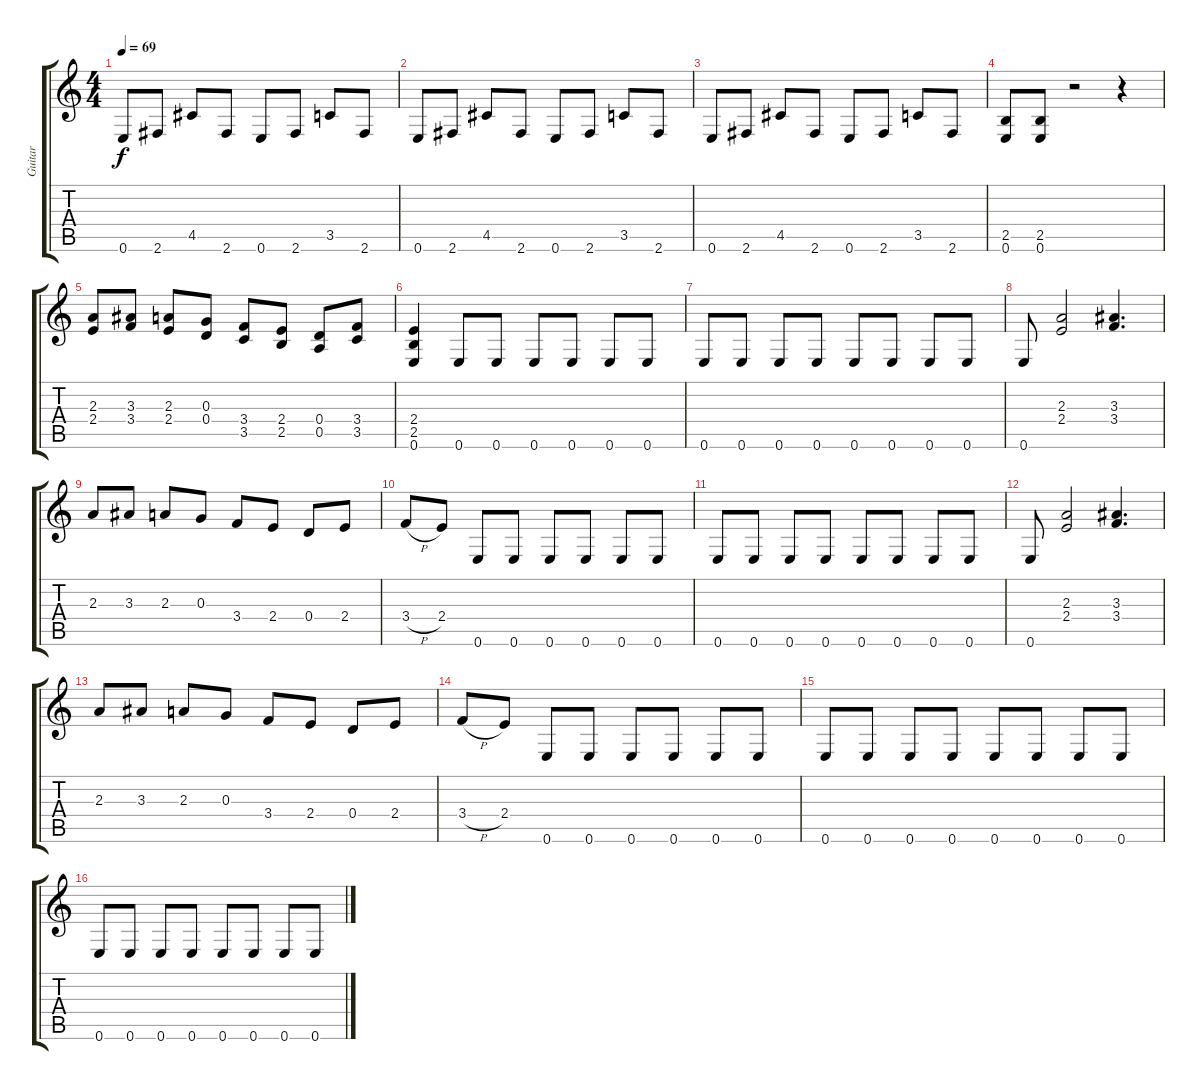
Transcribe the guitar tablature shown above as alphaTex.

\track ("Guitar" "Guitar") {instrument distortionguitar}
\staff {score tabs}
\tuning (E4 B3 G3 D3 A2 E2) {hide}
\ts (4 4)
\tempo 69
\clef g2
\ks c
0.6.8{dy f} 2.6.8 4.5.8 2.6.8 0.6.8 2.6.8 3.5.8 2.6.8 |
0.6.8 2.6.8 4.5.8 2.6.8 0.6.8 2.6.8 3.5.8 2.6.8 |
0.6.8 2.6.8 4.5.8 2.6.8 0.6.8 2.6.8 3.5.8 2.6.8 |
(2.5 0.6).8 (2.5 0.6).8 r.2 r.4 |
(2.3 2.4).8 (3.3 3.4).8 (2.3 2.4).8 (0.3 0.4).8 (3.4 3.5).8 (2.4 2.5).8 (0.4 0.5).8 (3.4 3.5).8 |
(2.4 2.5 0.6).4 0.6.8 0.6.8 0.6.8 0.6.8 0.6.8 0.6.8 |
0.6.8 0.6.8 0.6.8 0.6.8 0.6.8 0.6.8 0.6.8 0.6.8 |
0.6.8 (2.3 2.4).2 (3.3 3.4).4{d} |
2.3.8 3.3.8 2.3.8 0.3.8 3.4.8 2.4.8 0.4.8 2.4.8 |
3.4{h}.8 2.4.8 0.6.8 0.6.8 0.6.8 0.6.8 0.6.8 0.6.8 |
0.6.8 0.6.8 0.6.8 0.6.8 0.6.8 0.6.8 0.6.8 0.6.8 |
0.6.8 (2.3 2.4).2 (3.3 3.4).4{d} |
2.3.8 3.3.8 2.3.8 0.3.8 3.4.8 2.4.8 0.4.8 2.4.8 |
3.4{h}.8 2.4.8 0.6.8 0.6.8 0.6.8 0.6.8 0.6.8 0.6.8 |
0.6.8 0.6.8 0.6.8 0.6.8 0.6.8 0.6.8 0.6.8 0.6.8 |
0.6.8 0.6.8 0.6.8 0.6.8 0.6.8 0.6.8 0.6.8 0.6.8
